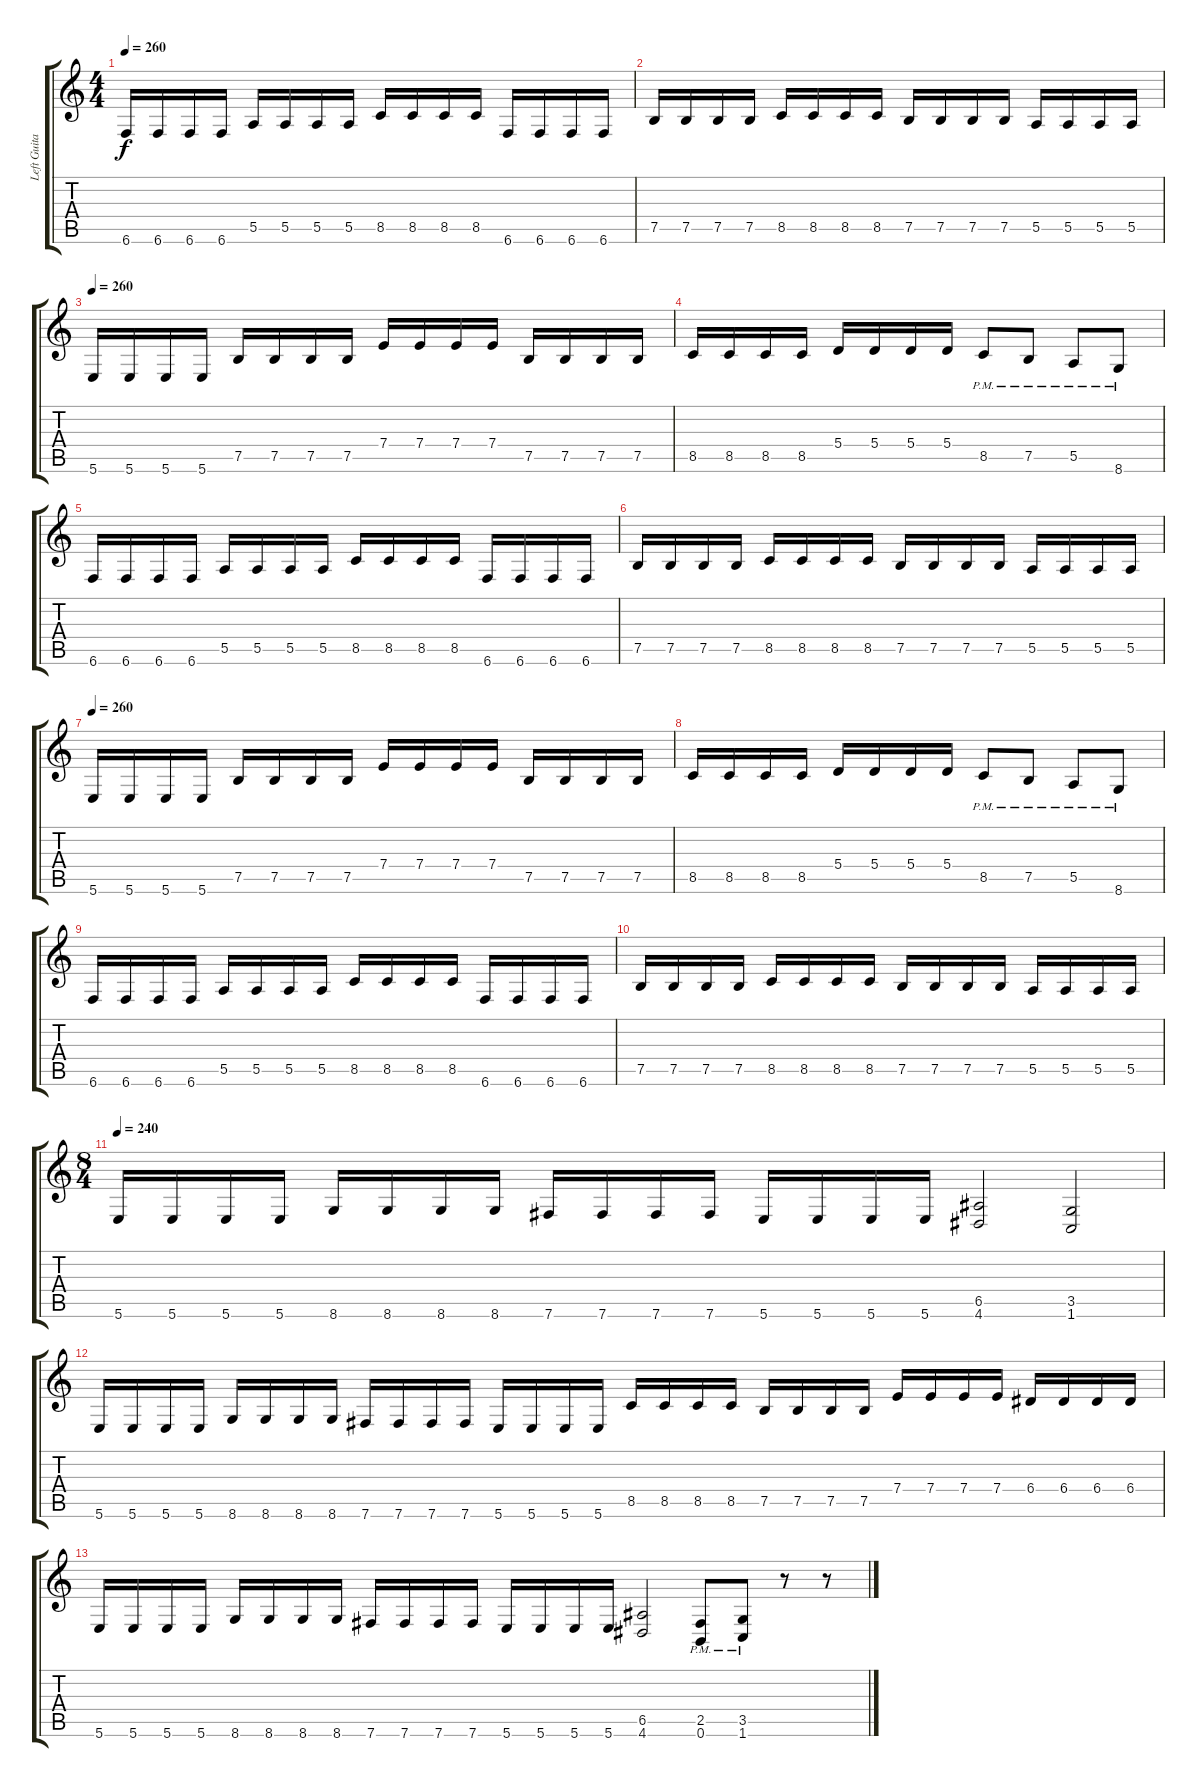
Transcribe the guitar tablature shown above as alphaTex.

\track ("Left Guitar" "Left Guita") {instrument distortionguitar}
\staff {score tabs}
\tuning (B3 Gb3 D3 A2 E2 B1) {hide}
\ts (4 4)
\tempo 260
\clef g2
\ks c
6.6.16{dy f} 6.6.16 6.6.16 6.6.16 5.5.16 5.5.16 5.5.16 5.5.16 8.5.16 8.5.16 8.5.16 8.5.16 6.6.16 6.6.16 6.6.16 6.6.16 |
7.5.16 7.5.16 7.5.16 7.5.16 8.5.16 8.5.16 8.5.16 8.5.16 7.5.16 7.5.16 7.5.16 7.5.16 5.5.16 5.5.16 5.5.16 5.5.16 |
\tempo 260
5.6.16 5.6.16 5.6.16 5.6.16 7.5.16 7.5.16 7.5.16 7.5.16 7.4.16 7.4.16 7.4.16 7.4.16 7.5.16 7.5.16 7.5.16 7.5.16 |
8.5.16 8.5.16 8.5.16 8.5.16 5.4.16 5.4.16 5.4.16 5.4.16 8.5{pm}.8 7.5{pm}.8 5.5{pm}.8 8.6{pm}.8 |
6.6.16 6.6.16 6.6.16 6.6.16 5.5.16 5.5.16 5.5.16 5.5.16 8.5.16 8.5.16 8.5.16 8.5.16 6.6.16 6.6.16 6.6.16 6.6.16 |
7.5.16 7.5.16 7.5.16 7.5.16 8.5.16 8.5.16 8.5.16 8.5.16 7.5.16 7.5.16 7.5.16 7.5.16 5.5.16 5.5.16 5.5.16 5.5.16 |
\tempo 260
5.6.16 5.6.16 5.6.16 5.6.16 7.5.16 7.5.16 7.5.16 7.5.16 7.4.16 7.4.16 7.4.16 7.4.16 7.5.16 7.5.16 7.5.16 7.5.16 |
8.5.16 8.5.16 8.5.16 8.5.16 5.4.16 5.4.16 5.4.16 5.4.16 8.5{pm}.8 7.5{pm}.8 5.5{pm}.8 8.6{pm}.8 |
6.6.16 6.6.16 6.6.16 6.6.16 5.5.16 5.5.16 5.5.16 5.5.16 8.5.16 8.5.16 8.5.16 8.5.16 6.6.16 6.6.16 6.6.16 6.6.16 |
7.5.16 7.5.16 7.5.16 7.5.16 8.5.16 8.5.16 8.5.16 8.5.16 7.5.16 7.5.16 7.5.16 7.5.16 5.5.16 5.5.16 5.5.16 5.5.16 |
\ts (8 4)
\tempo 240
5.6.16 5.6.16 5.6.16 5.6.16 8.6.16 8.6.16 8.6.16 8.6.16 7.6.16 7.6.16 7.6.16 7.6.16 5.6.16 5.6.16 5.6.16 5.6.16 (6.5 4.6).2 (3.5 1.6).2 |
5.6.16 5.6.16 5.6.16 5.6.16 8.6.16 8.6.16 8.6.16 8.6.16 7.6.16 7.6.16 7.6.16 7.6.16 5.6.16 5.6.16 5.6.16 5.6.16 8.5.16 8.5.16 8.5.16 8.5.16 7.5.16 7.5.16 7.5.16 7.5.16 7.4.16 7.4.16 7.4.16 7.4.16 6.4.16 6.4.16 6.4.16 6.4.16 |
5.6.16 5.6.16 5.6.16 5.6.16 8.6.16 8.6.16 8.6.16 8.6.16 7.6.16 7.6.16 7.6.16 7.6.16 5.6.16 5.6.16 5.6.16 5.6.16 (6.5 4.6).2 (2.5{pm} 0.6{pm}).8 (3.5{pm} 1.6{pm}).8 r.8 r.8
